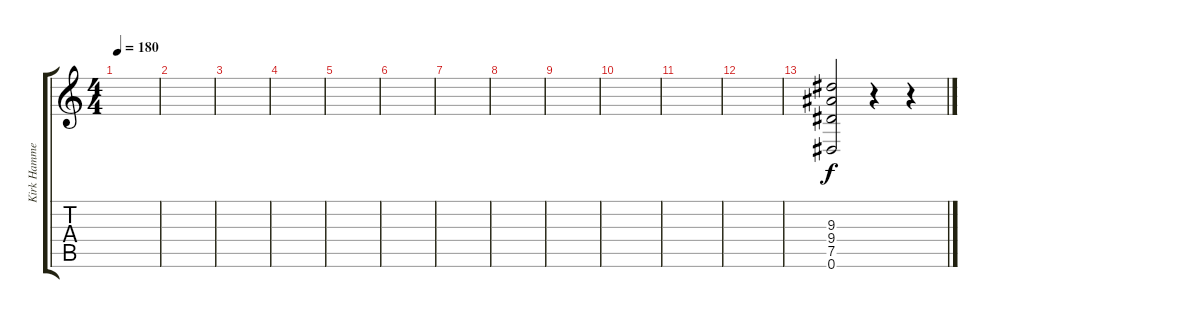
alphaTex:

\track ("Kirk Hammet" "Kirk Hamme") {instrument distortionguitar}
\staff {score tabs}
\tuning (Eb4 Bb3 Gb3 Db3 Ab2 Eb2) {hide}
\ts (4 4)
\tempo 180
\clef g2
\ks c
|
|
|
|
|
|
|
|
|
|
|
|
(9.3 9.4 7.5 0.6).2 r.4 r.4
